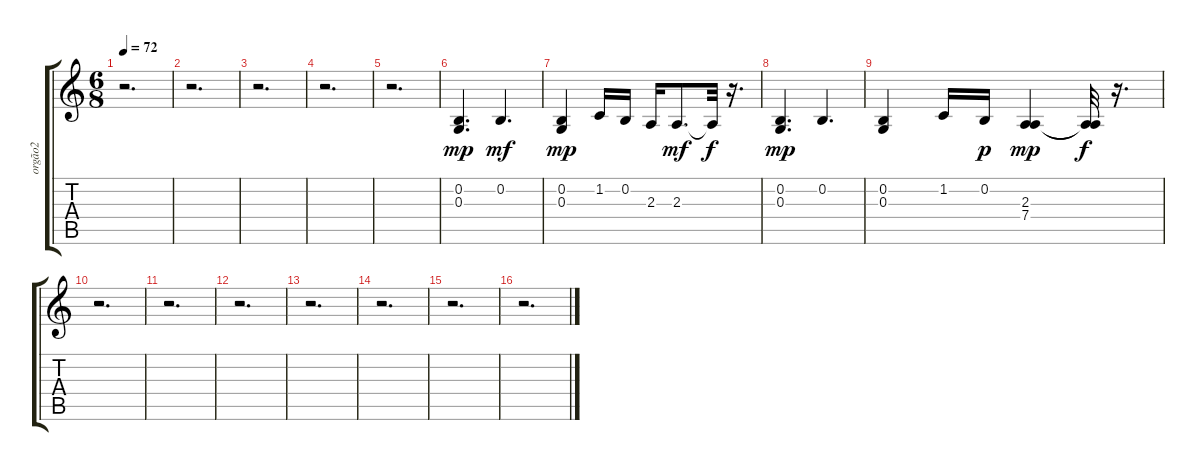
\track ("orgão2" "orgão2") {solo instrument pad4choir}
\staff {score tabs}
\tuning (E4 B3 G3 D3 A2 E2) {hide}
\ts (6 8)
\tempo 72
\clef g2
\ks c
r.2{d dy mp} |
r.2{d} |
r.2{d} |
r.2{d} |
r.2{d} |
(0.2 0.3).4{d} 0.2.4{d dy mf} |
(0.2 0.3).4{dy mp} 1.2.16 0.2.16 2.3.16 2.3.8{d dy mf} 2.3{t}.32{dy f} r.16{d} |
(0.2 0.3).4{d dy mp} 0.2.4{d} |
(0.2 0.3).4 1.2.16 0.2.16{dy p} (2.3 7.4).4{dy mp} (2.3{t} 7.4{t}).32{dy f} r.16{d} |
r.2{d} |
r.2{d} |
r.2{d} |
r.2{d} |
r.2{d} |
r.2{d} |
r.2{d}
